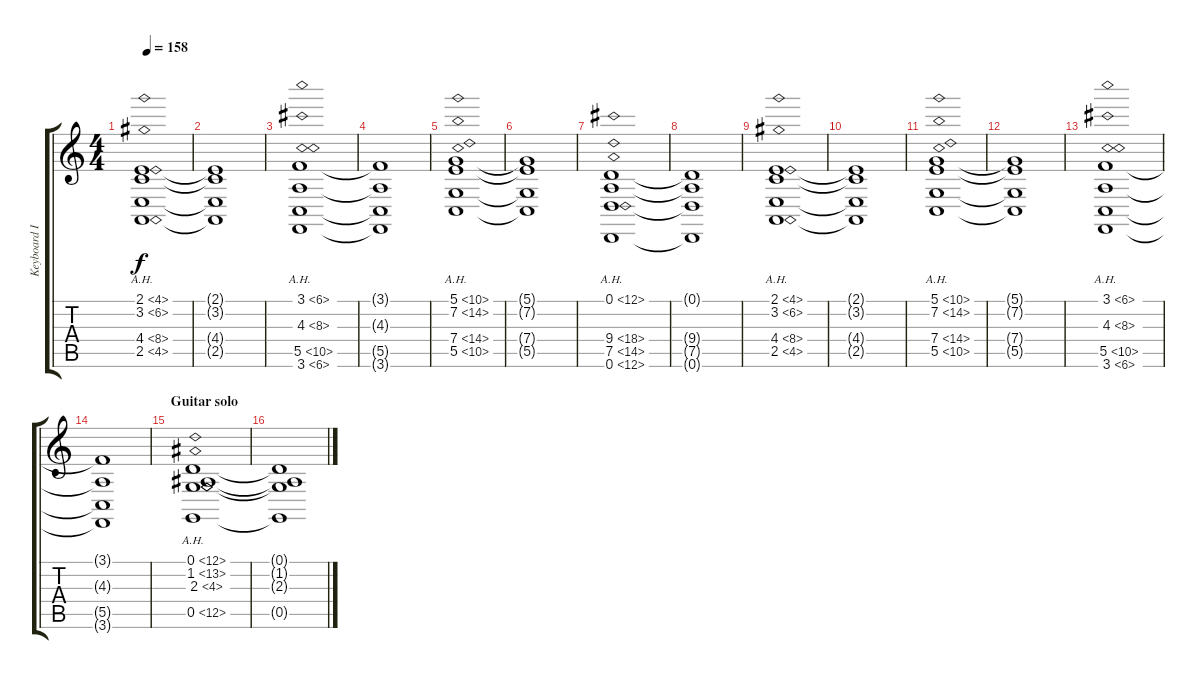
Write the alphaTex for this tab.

\track ("Keyboard II" "Keyboard I") {instrument stringensemble1}
\staff {score tabs}
\tuning (D4 A3 F3 C3 G2 D2) {hide}
\ts (4 4)
\tempo 158
\clef g2
\ks c
(2.1{ah 2} 3.2{ah 3} 4.4{ah 4} 2.5{ah 2}).1{dy f} |
(2.1{t} 3.2{t} 4.4{t} 2.5{t}).1 |
(3.1{ah 3} 4.3{ah 4} 5.5{ah 5} 3.6{ah 3}).1 |
(3.1{t} 4.3{t} 5.5{t} 3.6{t}).1 |
(5.1{ah 5} 7.2{ah 7} 7.4{ah 7} 5.5{ah 5}).1 |
(5.1{t} 7.2{t} 7.4{t} 5.5{t}).1 |
(0.1{ah 12} 9.4{ah 9} 7.5{ah 7} 0.6{ah 12}).1 |
(0.1{t} 9.4{t} 7.5{t} 0.6{t}).1 |
(2.1{ah 2} 3.2{ah 3} 4.4{ah 4} 2.5{ah 2}).1 |
(2.1{t} 3.2{t} 4.4{t} 2.5{t}).1 |
(5.1{ah 5} 7.2{ah 7} 7.4{ah 7} 5.5{ah 5}).1 |
(5.1{t} 7.2{t} 7.4{t} 5.5{t}).1 |
(3.1{ah 3} 4.3{ah 4} 5.5{ah 5} 3.6{ah 3}).1 |
(3.1{t} 4.3{t} 5.5{t} 3.6{t}).1 |
\section ("" "Guitar solo")
(0.1{ah 12} 1.2{ah 12} 2.3{ah 2} 0.5{ah 12}).1 |
(0.1{t} 1.2{t} 2.3{t} 0.5{t}).1
